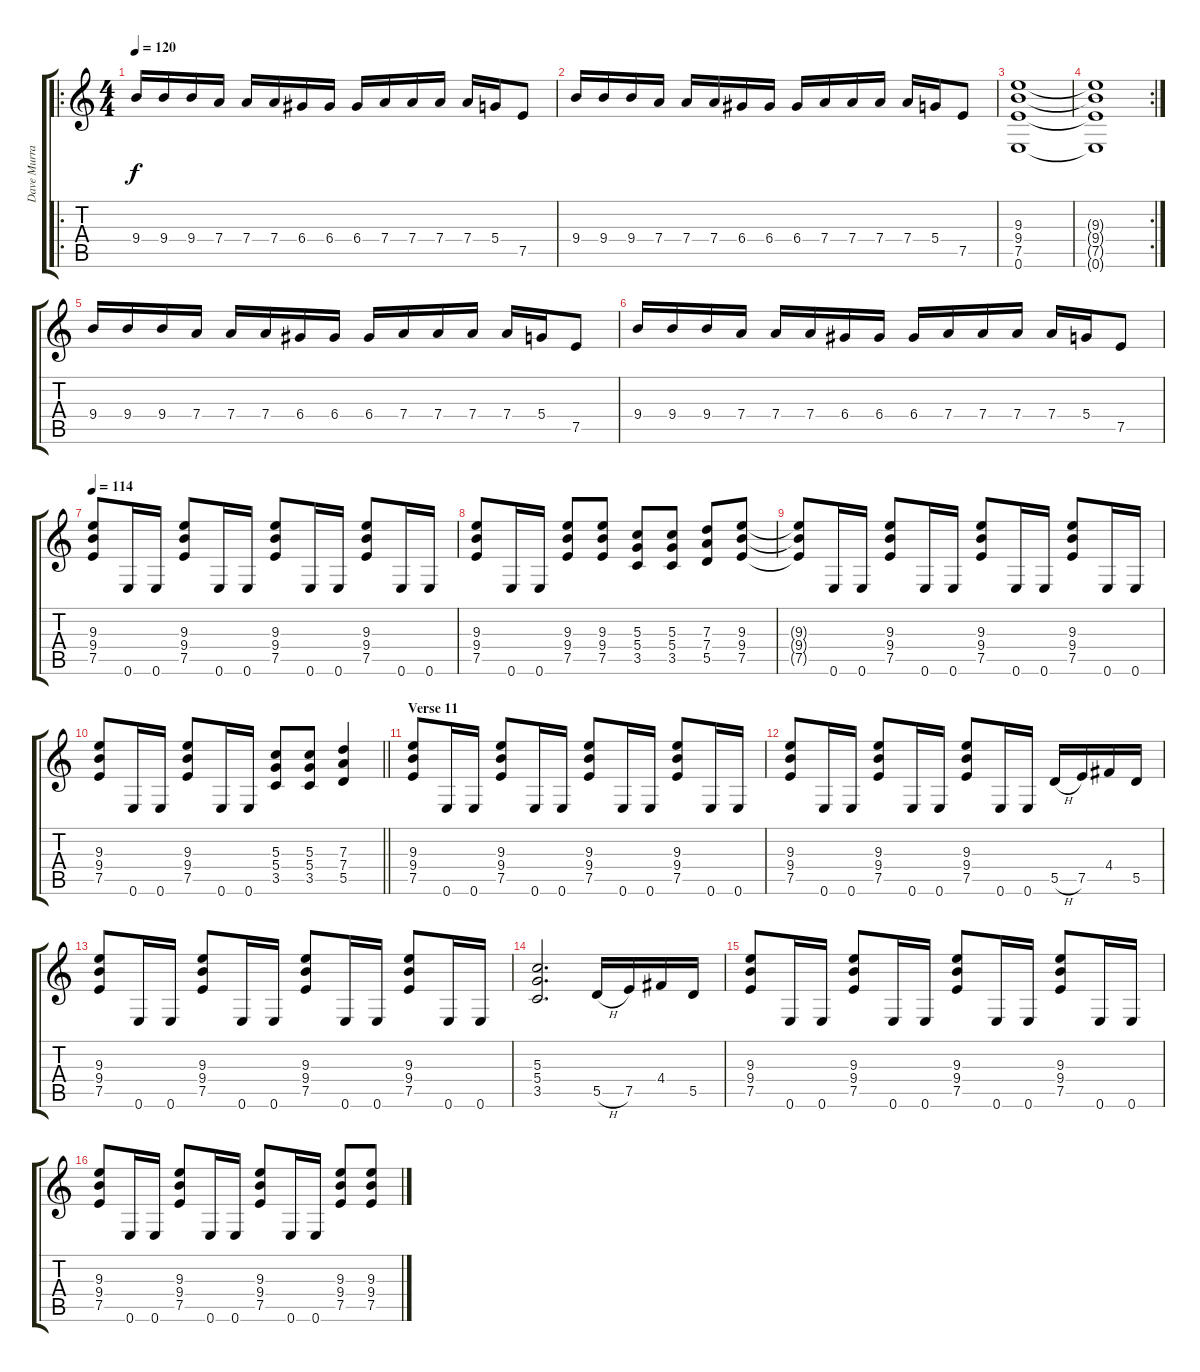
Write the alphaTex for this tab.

\track ("Dave Murray" "Dave Murra") {instrument distortionguitar}
\staff {score tabs}
\tuning (E4 B3 G3 D3 A2 E2) {hide}
\ro
\ts (4 4)
\tempo 120
\clef g2
\ks c
9.4.16{dy f} 9.4.16 9.4.16 7.4.16 7.4.16 7.4.16 6.4.16 6.4.16 6.4.16 7.4.16 7.4.16 7.4.16 7.4.16 5.4.16 7.5.8 |
9.4.16 9.4.16 9.4.16 7.4.16 7.4.16 7.4.16 6.4.16 6.4.16 6.4.16 7.4.16 7.4.16 7.4.16 7.4.16 5.4.16 7.5.8 |
(9.3 9.4 7.5 0.6).1 |
\rc 2
(9.3{t} 9.4{t} 7.5{t} 0.6{t}).1 |
9.4.16 9.4.16 9.4.16 7.4.16 7.4.16 7.4.16 6.4.16 6.4.16 6.4.16 7.4.16 7.4.16 7.4.16 7.4.16 5.4.16 7.5.8 |
9.4.16 9.4.16 9.4.16 7.4.16 7.4.16 7.4.16 6.4.16 6.4.16 6.4.16 7.4.16 7.4.16 7.4.16 7.4.16 5.4.16 7.5.8 |
\tempo 114
(9.3 9.4 7.5).8 0.6.16 0.6.16 (9.3 9.4 7.5).8 0.6.16 0.6.16 (9.3 9.4 7.5).8 0.6.16 0.6.16 (9.3 9.4 7.5).8 0.6.16 0.6.16 |
(9.3 9.4 7.5).8 0.6.16 0.6.16 (9.3 9.4 7.5).8 (9.3 9.4 7.5).8 (5.3 5.4 3.5).8 (5.3 5.4 3.5).8 (7.3 7.4 5.5).8 (9.3 9.4 7.5).8 |
(9.3{t} 9.4{t} 7.5{t}).8 0.6.16 0.6.16 (9.3 9.4 7.5).8 0.6.16 0.6.16 (9.3 9.4 7.5).8 0.6.16 0.6.16 (9.3 9.4 7.5).8 0.6.16 0.6.16 |
\barLineRight lightlight
(9.3 9.4 7.5).8 0.6.16 0.6.16 (9.3 9.4 7.5).8 0.6.16 0.6.16 (5.3 5.4 3.5).8 (5.3 5.4 3.5).8 (7.3 7.4 5.5).4 |
\section ("" "Verse 11")
(9.3 9.4 7.5).8 0.6.16 0.6.16 (9.3 9.4 7.5).8 0.6.16 0.6.16 (9.3 9.4 7.5).8 0.6.16 0.6.16 (9.3 9.4 7.5).8 0.6.16 0.6.16 |
(9.3 9.4 7.5).8 0.6.16 0.6.16 (9.3 9.4 7.5).8 0.6.16 0.6.16 (9.3 9.4 7.5).8 0.6.16 0.6.16 5.5{h}.16 7.5.16 4.4.16 5.5.16 |
(9.3 9.4 7.5).8 0.6.16 0.6.16 (9.3 9.4 7.5).8 0.6.16 0.6.16 (9.3 9.4 7.5).8 0.6.16 0.6.16 (9.3 9.4 7.5).8 0.6.16 0.6.16 |
(5.3 5.4 3.5).2{d} 5.5{h}.16 7.5.16 4.4.16 5.5.16 |
(9.3 9.4 7.5).8 0.6.16 0.6.16 (9.3 9.4 7.5).8 0.6.16 0.6.16 (9.3 9.4 7.5).8 0.6.16 0.6.16 (9.3 9.4 7.5).8 0.6.16 0.6.16 |
(9.3 9.4 7.5).8 0.6.16 0.6.16 (9.3 9.4 7.5).8 0.6.16 0.6.16 (9.3 9.4 7.5).8 0.6.16 0.6.16 (9.3 9.4 7.5).8 (9.3 9.4 7.5).8
